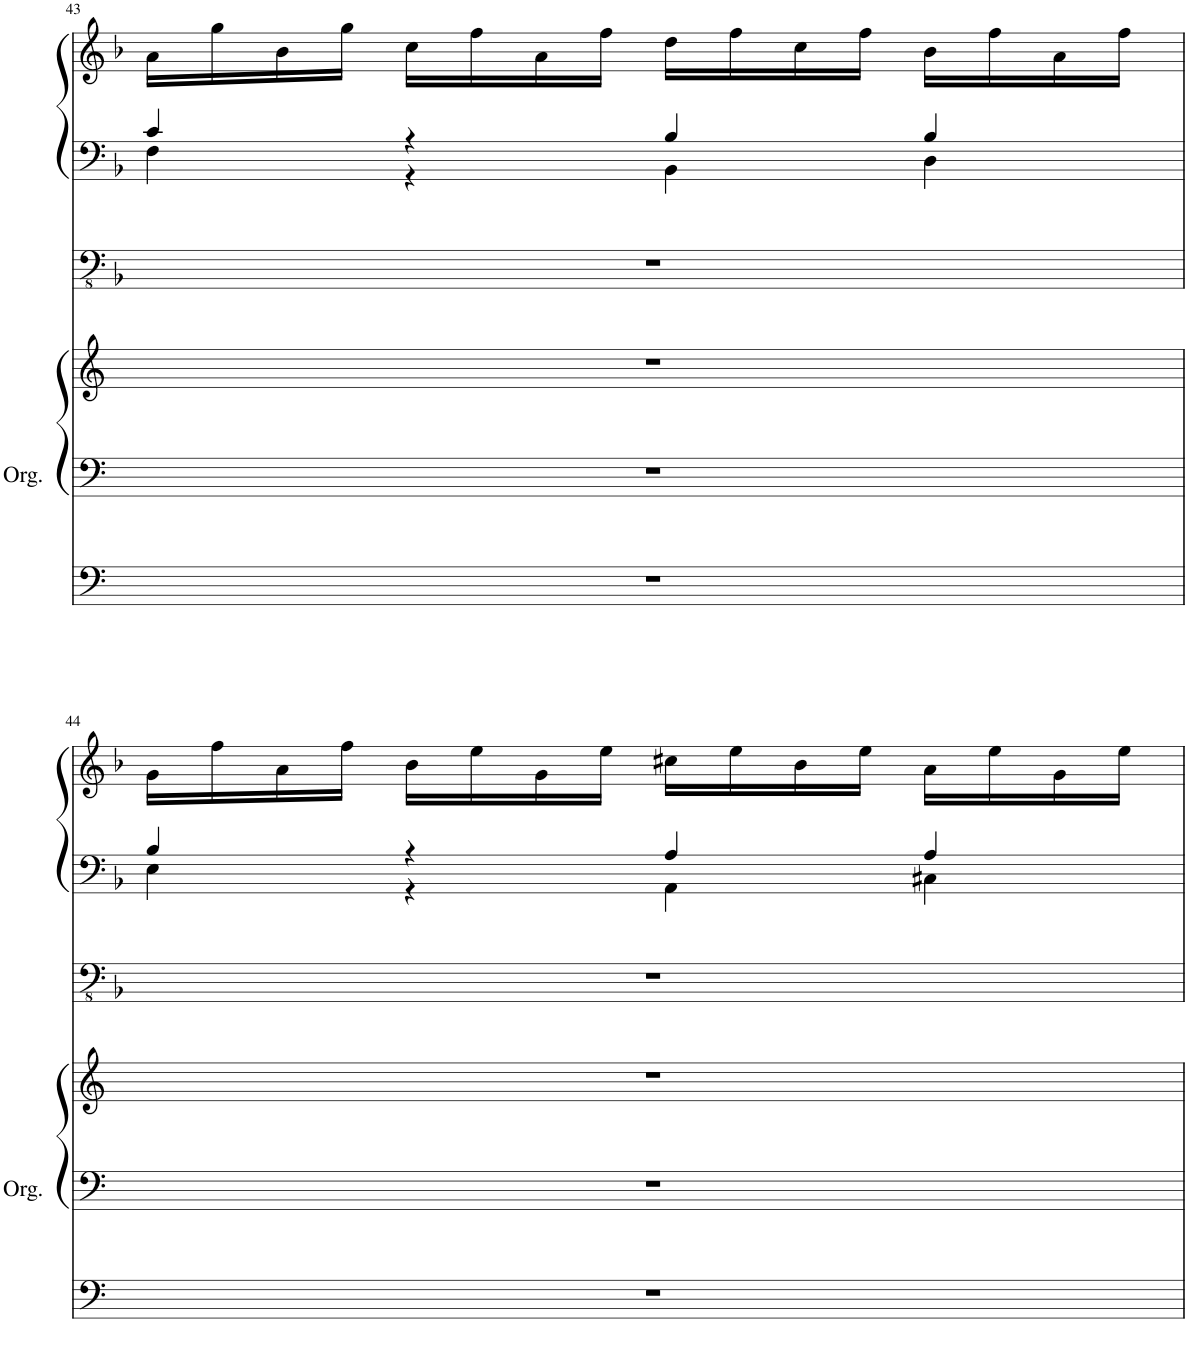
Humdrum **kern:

**kern	**kern	**kern	**kern	**kern	**kern
*part2	*part2	*part2	*part1	*part1	*part1
*staff6	*staff5	*staff4	*staff3	*staff2	*staff1
*I"Organ	*	*	*I"Organ	*	*
*I'Org.	*	*	*	*	*
!!LO:PB:g=z
*clefF4	*clefF4	*clefG2	*clefFv4	*clefF4	*clefG2
*	*	*	*Trd1c2	*Trd1c2	*Trd1c2
*k[]	*k[]	*k[]	*k[b-]	*k[b-]	*k[b-]
*M4/4	*M4/4	*M4/4	*M4/4	*M4/4	*M4/4
=43	=43	=43	=43	=43	=43
*	*	*	*	*^	*
1r	1r	1r	1r	4c/	4F\	16a\LL
.	.	.	.	.	.	16gg\
.	.	.	.	.	.	16b-\
.	.	.	.	.	.	16gg\JJ
.	.	.	.	4r	4r	16cc\LL
.	.	.	.	.	.	16ff\
.	.	.	.	.	.	16a\
.	.	.	.	.	.	16ff\JJ
.	.	.	.	4B-/	4BB-\	16dd\LL
.	.	.	.	.	.	16ff\
.	.	.	.	.	.	16cc\
.	.	.	.	.	.	16ff\JJ
.	.	.	.	4B-/	4D\	16b-\LL
.	.	.	.	.	.	16ff\
.	.	.	.	.	.	16a\
.	.	.	.	.	.	16ff\JJ
!!LO:LB:g=z
=44	=44	=44	=44	=44	=44	=44
1r	1r	1r	1r	4B-/	4E\	16g\LL
.	.	.	.	.	.	16ff\
.	.	.	.	.	.	16a\
.	.	.	.	.	.	16ff\JJ
.	.	.	.	4r	4r	16b-\LL
.	.	.	.	.	.	16ee\
.	.	.	.	.	.	16g\
.	.	.	.	.	.	16ee\JJ
.	.	.	.	4A/	4AA\	16cc#X\LL
.	.	.	.	.	.	16ee\
.	.	.	.	.	.	16b-\
.	.	.	.	.	.	16ee\JJ
.	.	.	.	4A/	4C#X\	16a\LL
.	.	.	.	.	.	16ee\
.	.	.	.	.	.	16g\
.	.	.	.	.	.	16ee\JJ
*	*	*	*	*v	*v	*
=	=	=	=	=	=
*-	*-	*-	*-	*-	*-
